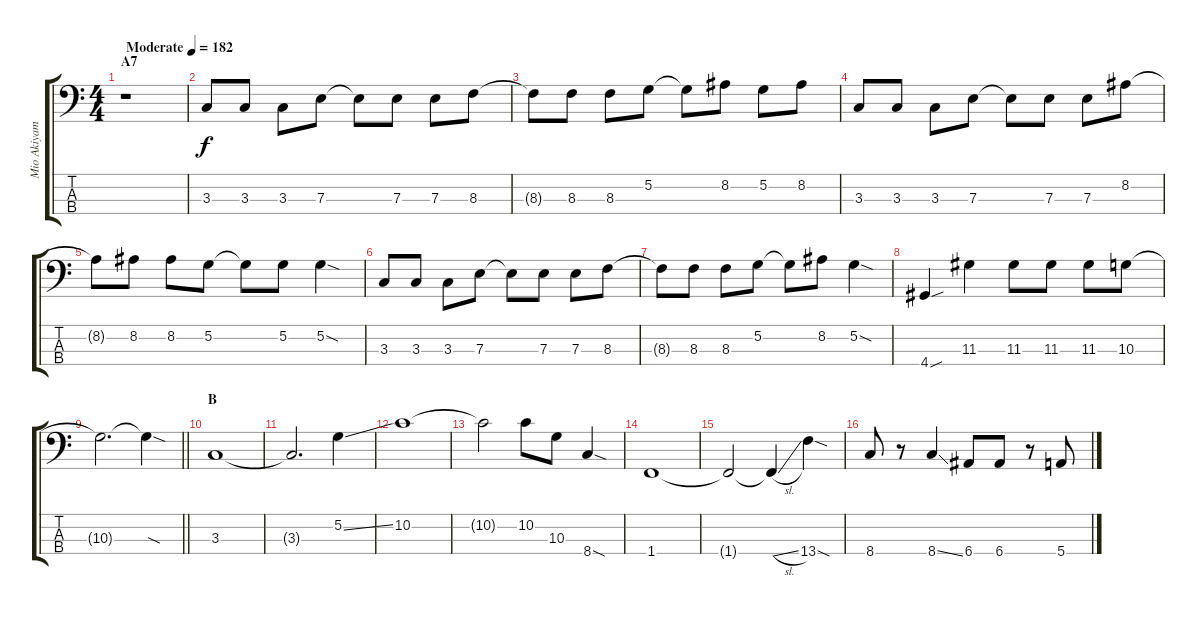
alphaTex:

\track ("Mio Akiyama" "Mio Akiyam") {instrument electricbasspick}
\staff {score tabs}
\tuning (G2 D2 A1 E1) {hide}
\ts (4 4)
\section ("" "A7")
\tempo (182 "Moderate")
\clef f4
\ks c
r.1{dy f instrument electricbasspick} |
3.3.8 3.3.8 3.3.8 7.3.8 7.3{t}.8 7.3.8 7.3.8 8.3.8 |
8.3{t}.8 8.3.8 8.3.8 5.2.8 5.2{t}.8 8.2.8 5.2.8 8.2.8 |
3.3.8 3.3.8 3.3.8 7.3.8 7.3{t}.8 7.3.8 7.3.8 8.2.8 |
8.2{t}.8 8.2.8 8.2.8 5.2.8 5.2{t}.8 5.2.8 5.2{sod}.4 |
3.3.8 3.3.8 3.3.8 7.3.8 7.3{t}.8 7.3.8 7.3.8 8.3.8 |
8.3{t}.8 8.3.8 8.3.8 5.2.8 5.2{t}.8 8.2.8 5.2{sod}.4 |
4.4{sou}.4 11.3.4 11.3.8 11.3.8 11.3.8 10.3.8 |
\barLineRight lightlight
10.3{t}.2{d} 10.3{sod t}.4 |
\section ("" "B")
3.3.1 |
3.3{t}.2{d} 5.2{ss}.4 |
10.2.1 |
10.2{t}.2 10.2.8 10.3.8 8.4{sod}.4 |
1.4.1 |
1.4{t}.2 1.4{sl t}.4 13.4{sod}.4 |
8.4.8 r.8 8.4{ss}.4 6.4.8 6.4.8 r.8 5.4.8
